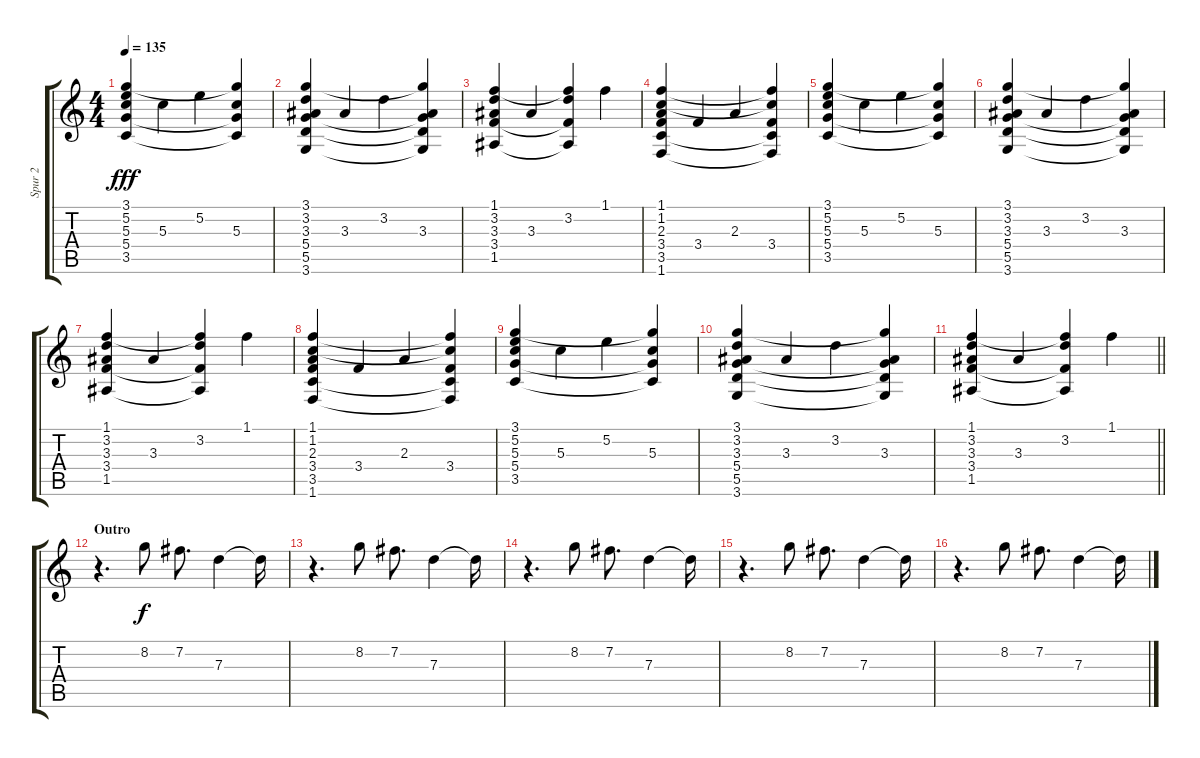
\track ("Spur 2" "Spur 2") {instrument distortionguitar}
\staff {score tabs}
\tuning (E4 B3 G3 D3 A2 E2) {hide}
\ts (4 4)
\tempo 135
\clef g2
\ks c
(3.1 5.2 5.3 5.4 3.5).4{dy fff} 5.3.4 5.2.4 (3.1{t} 5.3 5.4{t} 3.5{t}).4 |
(3.1 3.2 3.3 5.4 5.5 3.6).4 3.3.4 3.2.4 (3.1{t} 3.3 5.4{t} 5.5{t} 3.6{t}).4 |
(1.1 3.2 3.3 3.4 1.5).4 3.3.4 (1.1{t} 3.2 3.4{t} 1.5{t}).4 1.1.4 |
(1.1 1.2 2.3 3.4 3.5 1.6).4 3.4.4 2.3.4 (1.1{t} 1.2{t} 3.4 3.5{t} 1.6{t}).4 |
(3.1 5.2 5.3 5.4 3.5).4 5.3.4 5.2.4 (3.1{t} 5.3 5.4{t} 3.5{t}).4 |
(3.1 3.2 3.3 5.4 5.5 3.6).4 3.3.4 3.2.4 (3.1{t} 3.3 5.4{t} 5.5{t} 3.6{t}).4 |
(1.1 3.2 3.3 3.4 1.5).4 3.3.4 (1.1{t} 3.2 3.4{t} 1.5{t}).4 1.1.4 |
(1.1 1.2 2.3 3.4 3.5 1.6).4 3.4.4 2.3.4 (1.1{t} 1.2{t} 3.4 3.5{t} 1.6{t}).4 |
(3.1 5.2 5.3 5.4 3.5).4 5.3.4 5.2.4 (3.1{t} 5.3 5.4{t} 3.5{t}).4 |
(3.1 3.2 3.3 5.4 5.5 3.6).4 3.3.4 3.2.4 (3.1{t} 3.3 5.4{t} 5.5{t} 3.6{t}).4 |
\barLineRight lightlight
(1.1 3.2 3.3 3.4 1.5).4 3.3.4 (1.1{t} 3.2 3.4{t} 1.5{t}).4 1.1.4 |
\section ("" "Outro")
r.4{d} 8.2.8{dy f} 7.2.8{d} 7.3.4 7.3{t}.16 |
r.4{d} 8.2.8 7.2.8{d} 7.3.4 7.3{t}.16 |
r.4{d} 8.2.8 7.2.8{d} 7.3.4 7.3{t}.16 |
r.4{d} 8.2.8 7.2.8{d} 7.3.4 7.3{t}.16 |
r.4{d} 8.2.8 7.2.8{d} 7.3.4 7.3{t}.16
